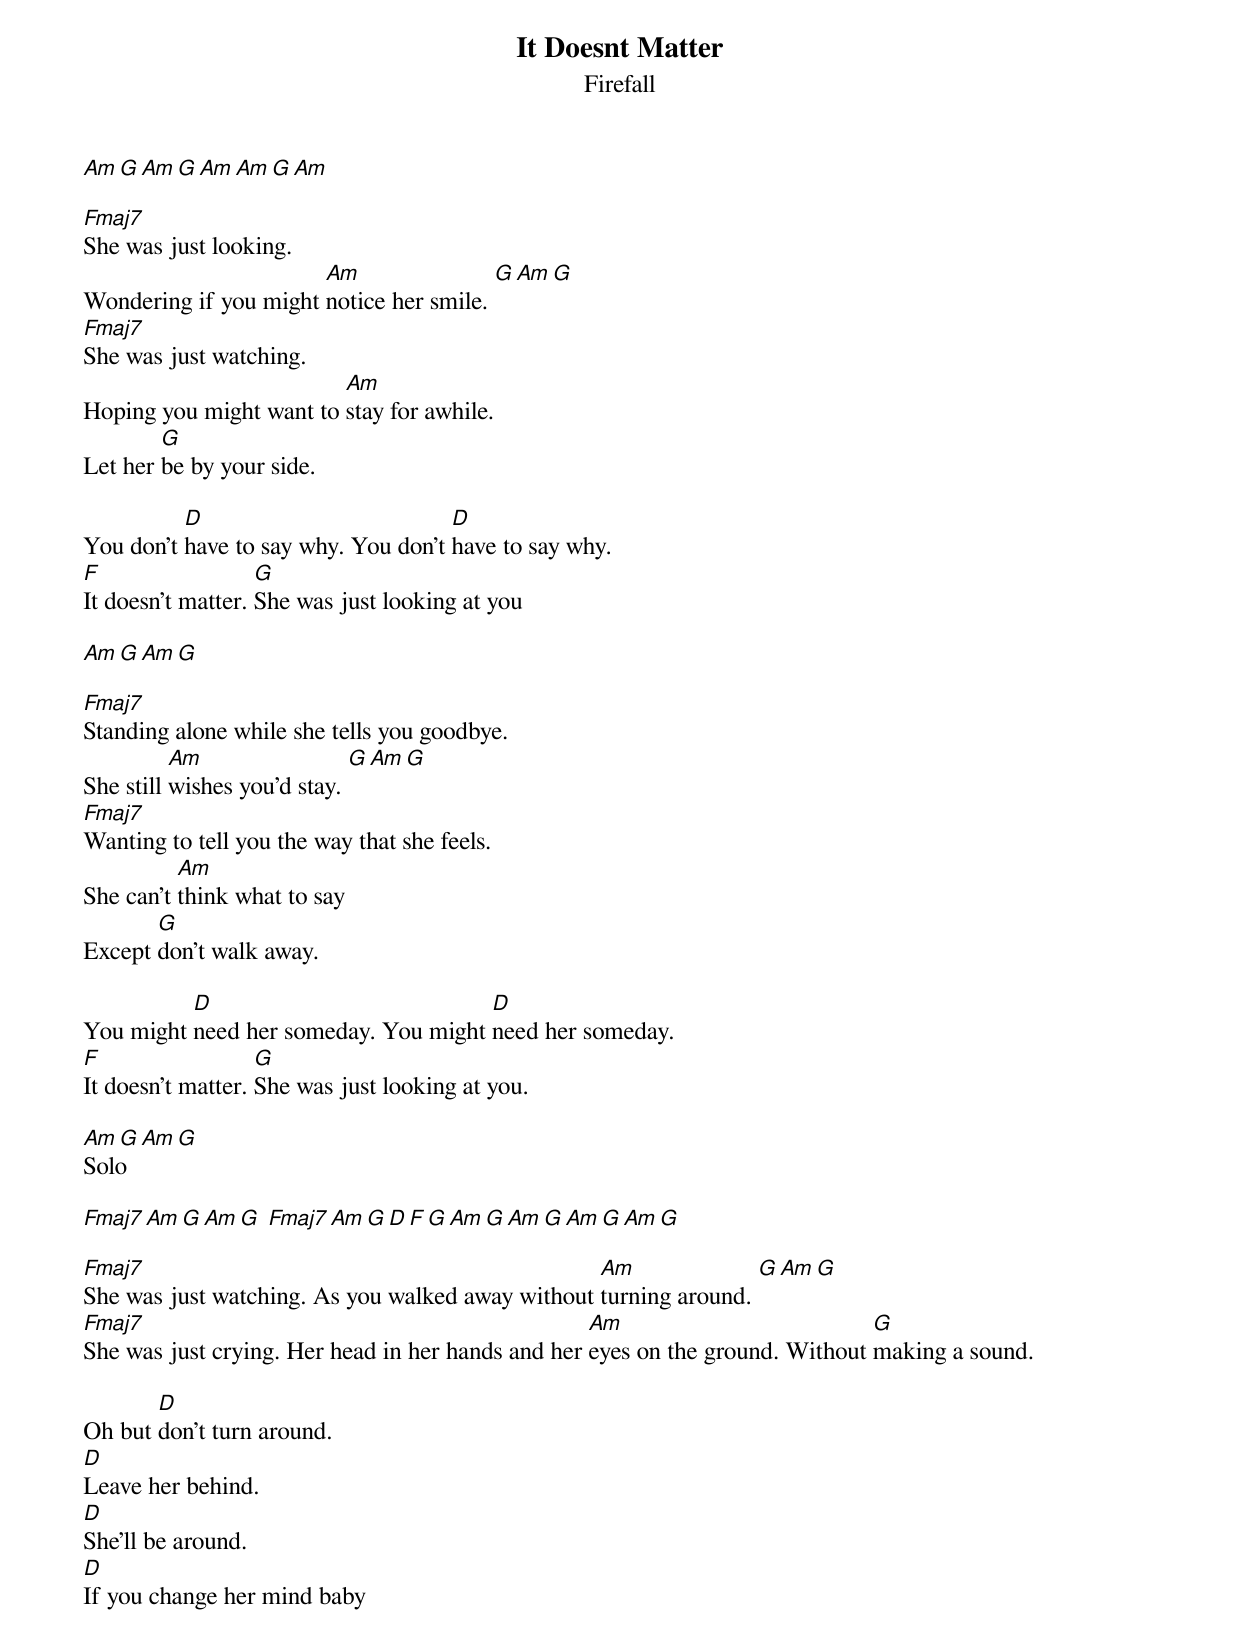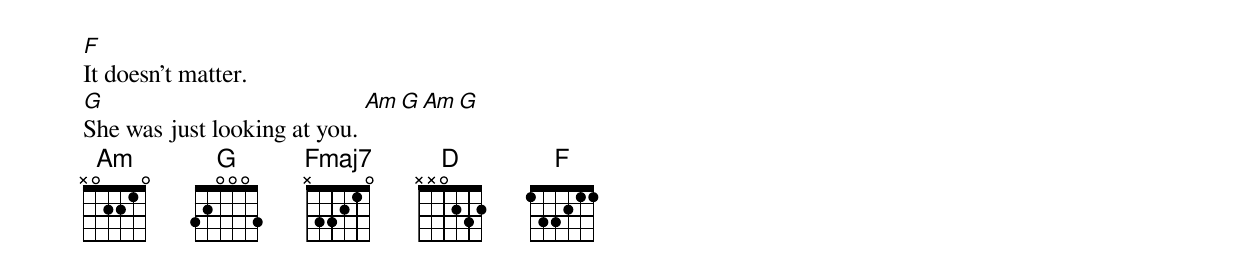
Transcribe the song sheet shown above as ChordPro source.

{title:It Doesnt Matter}
{subtitle:Firefall}
[Am][G][Am][G][Am][Am][G][Am]

[Fmaj7]She was just looking.
Wondering if you might [Am]notice her smile. [G][Am][G]
[Fmaj7]She was just watching.
Hoping you might want to [Am]stay for awhile.
Let her [G]be by your side.

You don't [D]have to say why. You don't [D]have to say why.
[F]It doesn't matter. [G]She was just looking at you

[Am][G][Am][G]

[Fmaj7]Standing alone while she tells you goodbye.
She still [Am]wishes you'd stay. [G][Am][G]
[Fmaj7]Wanting to tell you the way that she feels.
She can't [Am]think what to say
Except [G]don't walk away.

You might [D]need her someday. You might [D]need her someday.
[F]It doesn't matter. [G]She was just looking at you.

[Am][G][Am][G]
Solo

[Fmaj7][Am][G][Am][G] [Fmaj7][Am][G][D][F][G][Am][G][Am][G][Am][G][Am][G]

[Fmaj7]She was just watching. As you walked away without [Am]turning around. [G][Am][G]
[Fmaj7]She was just crying. Her head in her hands and her [Am]eyes on the ground. Without [G]making a sound.

Oh but [D]don't turn around.
[D]Leave her behind.
[D]She'll be around.
[D]If you change her mind baby
[F]It doesn't matter.
[G]She was just looking at you. [Am][G][Am][G]
